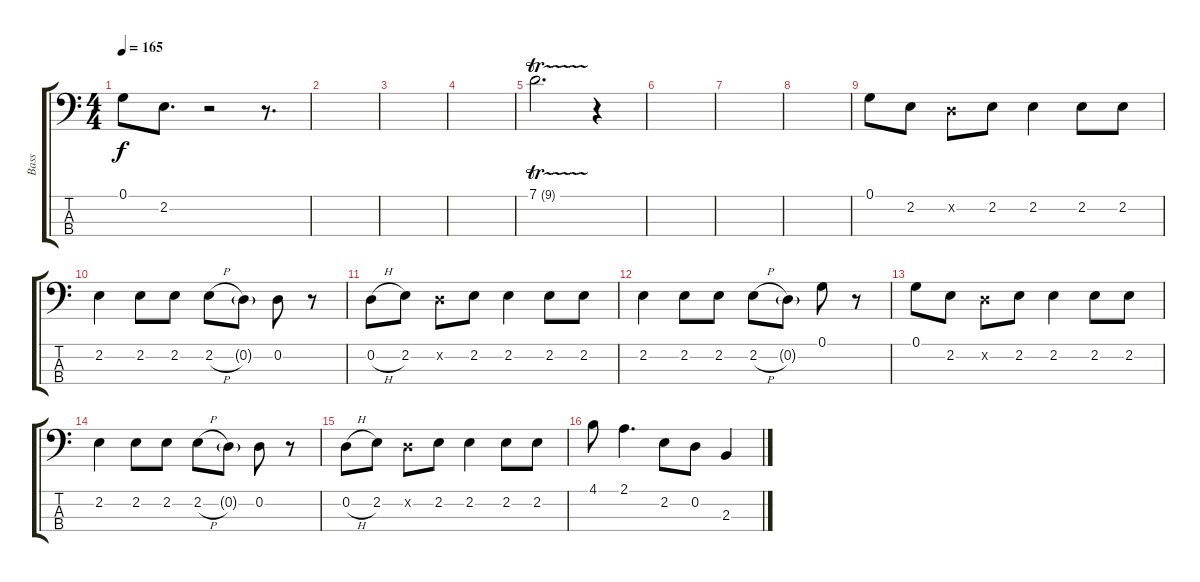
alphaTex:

\track ("Bass" "Bass") {instrument electricbassfinger}
\staff {score tabs}
\tuning (G2 D2 A1 E1) {hide}
\ts (4 4)
\tempo 165
\clef f4
\ks c
0.1.8{dy f} 2.2.8{d} r.2 r.8{d} |
|
|
|
7.1{tr (9 16)}.2{d volume 8} r.4 |
|
|
|
0.1.8{volume 16} 2.2.8 0.2{x}.8 2.2.8 2.2.4 2.2.8 2.2.8 |
2.2.4 2.2.8 2.2.8 2.2{h}.8 0.2{g}.8 0.2.8 r.8 |
0.2{h}.8 2.2.8 0.2{x}.8 2.2.8 2.2.4 2.2.8 2.2.8 |
2.2.4 2.2.8 2.2.8 2.2{h}.8 0.2{g}.8 0.1.8 r.8 |
0.1.8 2.2.8 0.2{x}.8 2.2.8 2.2.4 2.2.8 2.2.8 |
2.2.4 2.2.8 2.2.8 2.2{h}.8 0.2{g}.8 0.2.8 r.8 |
0.2{h}.8 2.2.8 0.2{x}.8 2.2.8 2.2.4 2.2.8 2.2.8 |
4.1.8 2.1.4{d} 2.2.8 0.2.8 2.3.4
